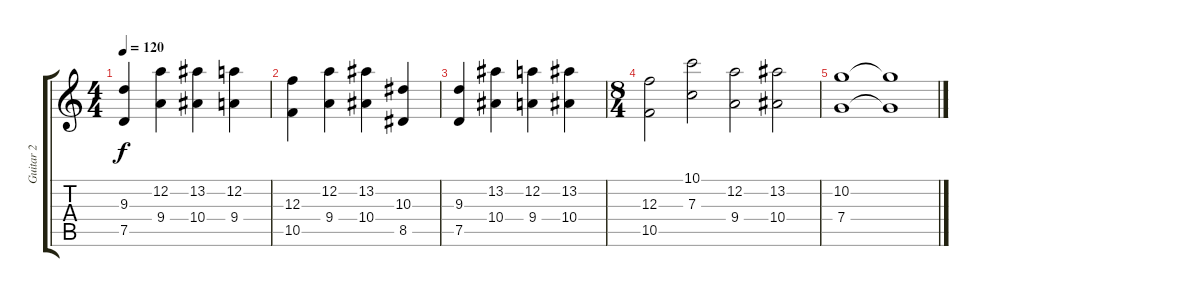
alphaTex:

\track ("Guitar 2" "Guitar 2") {instrument distortionguitar}
\staff {score tabs}
\tuning (D4 A3 F3 C3 G2 D2) {hide}
\ts (4 4)
\tempo 120
\clef g2
\ks c
(9.3 7.5).4{dy f} (12.2 9.4).4 (13.2 10.4).4 (12.2 9.4).4 |
(12.3 10.5).4 (12.2 9.4).4 (13.2 10.4).4 (10.3 8.5).4 |
(9.3 7.5).4 (13.2 10.4).4 (12.2 9.4).4 (13.2 10.4).4 |
\ts (8 4)
(12.3 10.5).2 (10.1 7.3).2 (12.2 9.4).2 (13.2 10.4).2 |
(10.2 7.4).1 (10.2{t} 7.4{t}).1
